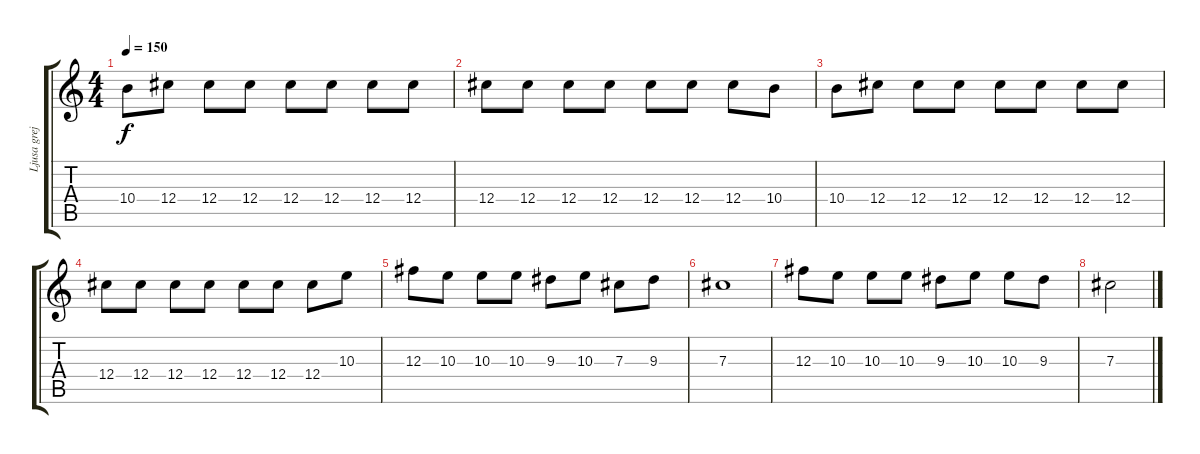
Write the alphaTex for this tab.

\track ("Ljusa grejjor" "Ljusa grej") {instrument distortionguitar}
\staff {score tabs}
\tuning (Eb4 Bb3 Gb3 Db3 Ab2 Db2) {hide}
\ts (4 4)
\tempo 150
\clef g2
\ks c
10.4.8{dy f} 12.4.8 12.4.8 12.4.8 12.4.8 12.4.8 12.4.8 12.4.8 |
12.4.8 12.4.8 12.4.8 12.4.8 12.4.8 12.4.8 12.4.8 10.4.8 |
10.4.8 12.4.8 12.4.8 12.4.8 12.4.8 12.4.8 12.4.8 12.4.8 |
12.4.8 12.4.8 12.4.8 12.4.8 12.4.8 12.4.8 12.4.8 10.3.8 |
12.3.8 10.3.8 10.3.8 10.3.8 9.3.8 10.3.8 7.3.8 9.3.8 |
7.3.1 |
12.3.8 10.3.8 10.3.8 10.3.8 9.3.8 10.3.8 10.3.8 9.3.8 |
7.3.2
